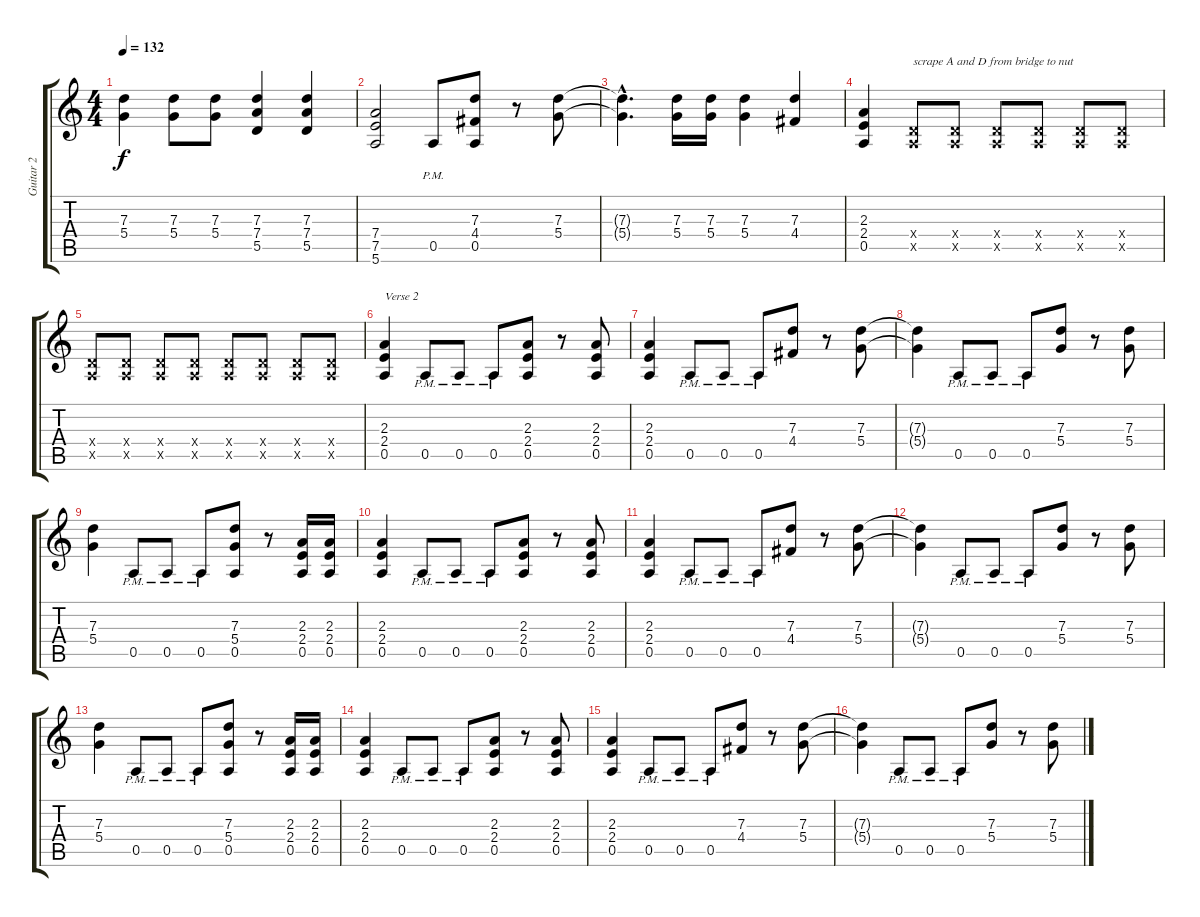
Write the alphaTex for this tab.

\track ("Guitar 2" "Guitar 2") {instrument distortionguitar}
\staff {score tabs}
\tuning (E4 B3 G3 D3 A2 E2) {hide}
\ts (4 4)
\tempo 132
\clef g2
\ks c
(7.3{t} 5.4{t}).4{dy f} (7.3 5.4).8 (7.3 5.4).8 (7.3 7.4 5.5).4 (7.3 7.4 5.5).4 |
(7.4 7.5 5.6).2 0.5{pm}.8 (7.3 4.4 0.5).8 r.8 (7.3 5.4).8 |
(7.3{hac t} 5.4{hac t}).4{d} (7.3 5.4).16 (7.3 5.4).16 (7.3 5.4).4 (7.3 4.4).4 |
(2.3 2.4 0.5).4 (0.4{x} 0.5{x}).8{txt "scrape A and D from bridge to nut"} (0.4{x} 0.5{x}).8 (0.4{x} 0.5{x}).8 (0.4{x} 0.5{x}).8 (0.4{x} 0.5{x}).8 (0.4{x} 0.5{x}).8 |
(0.4{x} 0.5{x}).8 (0.4{x} 0.5{x}).8 (0.4{x} 0.5{x}).8 (0.4{x} 0.5{x}).8 (0.4{x} 0.5{x}).8 (0.4{x} 0.5{x}).8 (0.4{x} 0.5{x}).8 (0.4{x} 0.5{x}).8 |
(2.3 2.4 0.5).4{txt "Verse 2"} 0.5{pm}.8 0.5{pm}.8 0.5{pm}.8 (2.3 2.4 0.5).8 r.8 (2.3 2.4 0.5).8 |
(2.3 2.4 0.5).4 0.5{pm}.8 0.5{pm}.8 0.5{pm}.8 (7.3 4.4).8 r.8 (7.3 5.4).8 |
(7.3{t} 5.4{t}).4 0.5{pm}.8 0.5{pm}.8 0.5{pm}.8 (7.3 5.4).8 r.8 (7.3 5.4).8 |
(7.3 5.4).4 0.5{pm}.8 0.5{pm}.8 0.5{pm}.8 (7.3 5.4 0.5).8 r.8 (2.3 2.4 0.5).16 (2.3 2.4 0.5).16 |
(2.3 2.4 0.5).4 0.5{pm}.8 0.5{pm}.8 0.5{pm}.8 (2.3 2.4 0.5).8 r.8 (2.3 2.4 0.5).8 |
(2.3 2.4 0.5).4 0.5{pm}.8 0.5{pm}.8 0.5{pm}.8 (7.3 4.4).8 r.8 (7.3 5.4).8 |
(7.3{t} 5.4{t}).4 0.5{pm}.8 0.5{pm}.8 0.5{pm}.8 (7.3 5.4).8 r.8 (7.3 5.4).8 |
(7.3 5.4).4 0.5{pm}.8 0.5{pm}.8 0.5{pm}.8 (7.3 5.4 0.5).8 r.8 (2.3 2.4 0.5).16 (2.3 2.4 0.5).16 |
(2.3 2.4 0.5).4 0.5{pm}.8 0.5{pm}.8 0.5{pm}.8 (2.3 2.4 0.5).8 r.8 (2.3 2.4 0.5).8 |
(2.3 2.4 0.5).4 0.5{pm}.8 0.5{pm}.8 0.5{pm}.8 (7.3 4.4).8 r.8 (7.3 5.4).8 |
(7.3{t} 5.4{t}).4 0.5{pm}.8 0.5{pm}.8 0.5{pm}.8 (7.3 5.4).8 r.8 (7.3 5.4).8
